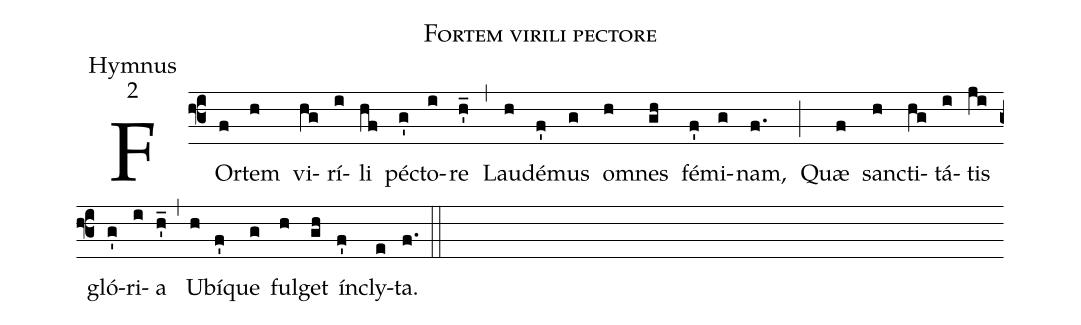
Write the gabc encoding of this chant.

name:Fortem virili pectore;
office-part:Hymnus;
mode:2;
%%
(f3) FOr(f)tem(h) vi(hg)rí(i)li(hf) pé(g')cto(i)re(h'_) (,) Lau(h)dé(f')mus(g) o(h)mnes(gh) fé(f')mi(g)nam,(f.) (;) Quæ(f) san(h)cti(hg)tá(i)tis(ji) gló(g')ri(i)a(h'_) (,) U(h)bí(f')que(g) ful(h)get(gh) ín(f')cly(e)ta.(f.) (::)
%2. Hæc(f) Chri(h)st<i>i</>(h) a(hg)mó(i)re(hf) sáu(g')ci(i)a,(h'_) (,) Dum(h) mun(f')d{<e>i</e>}(g) a(g)mó(h)rem(gh) nó(f')xi(g)um(f.) (;) Hor(f)ré(h)scit,(hg) ad(i) cæ(ji)lé(g')sti(i)a(h'_) (,) I(h)ter(f') per(g)é(h)git(gh) ár(f')du(e)um.(f.) (::)
%3. Car(f)nem(h) do(hg)mans(i) je(hf)jú(g')ni(i)is,(h'_) (,) Dul(h)cí(f')que(g) men(h)tem(gh) pá(f')bu(g)lo(f.) (;) O(f)ra(h)ti(hg)ó(i)nis(ji) nú(g')tri(i)ens,(h'_) (,) Cæ(h)li(f') po(g)tí(h)tur(gh) gáu(f')di(e)is.(f.) (::)
%4. Rex(f) Chri(h)ste,(hg) vir(i)tus(hf) fór(g')ti(i)um,(h'_) (,) Qui(h) ma(f')gna(g) so(h)lus(gh) éf(f')fi(g)cis,(f.) (;) Hu(f)jus(h) pre(hg)cá(i)tu,(ji) quǽ(g')su(i)mus,(h'_) (,) Au(h)di(f') be(g)ní(h)gnus(gh) súp(f')pli(e)ces.(f.) (::)
%5. De(f)o(h) Pa(hg)tri(i) sit(hf) gló(g')ri(i)a,(h'_) (,) E(h)jús(f')que(g) so(h)li(gh) Fí(f')li(g)o,(f.) (;) Cum(f) Spí(h)ri(hg)tu(i) Pa(ji)rá(g')cli(i)to,(h'_) (,) Et(h) nunc(f') et(g) in(h) per(gh)pé(f')tu(e)lum.(f.) (::)
%A(fgf)men.(ef..) (::)
